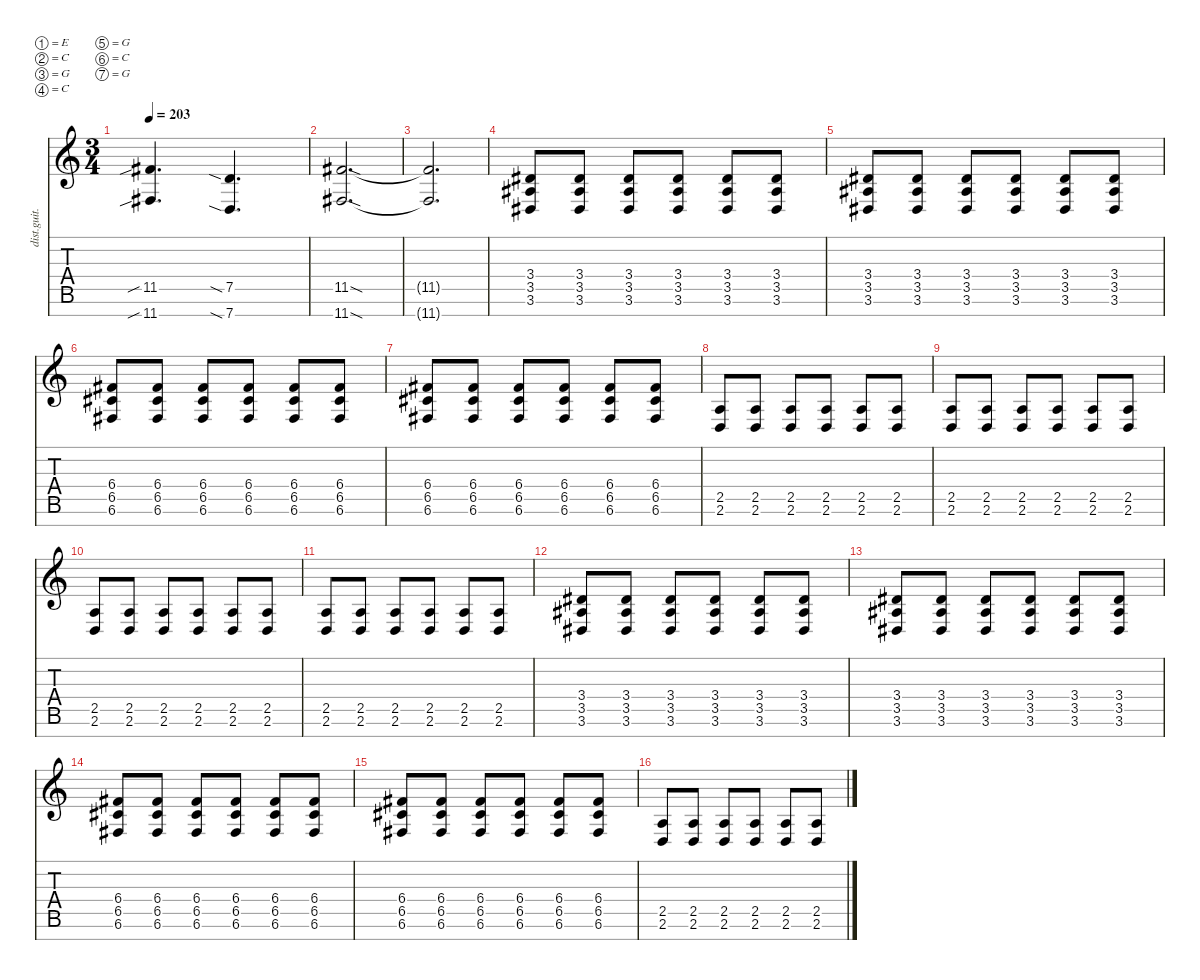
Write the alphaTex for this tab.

\defaultSystemsLayout 4
\hideDynamics
\bracketExtendMode nobrackets
\otherSystemsTrackNameOrientation horizontal
\track ("Guitar 2" "dist.guit.") {instrument distortionguitar}
\staff {score tabs}
\tuning (E4 C4 G3 C3 G2 C2 G1)
\ts (3 4)
\tempo 203
\clef g2
\ks c
(11.5{sib acc #} 11.7{sib acc #}).4{d dy f beam Up} (7.5{sia} 7.7{sia}).4{d beam Up} |
(11.5{sod acc #} 11.7{sod acc #}).2{d beam Up} |
(11.5{t acc #} 11.7{t acc #}).2{d beam Up} |
(3.4{acc #} 3.5{acc #} 3.6{acc #}).8{beam Up} (3.4{acc #} 3.5{acc #} 3.6{acc #}).8{beam Up} (3.4{acc #} 3.5{acc #} 3.6{acc #}).8{beam Up} (3.4{acc #} 3.5{acc #} 3.6{acc #}).8{beam Up} (3.4{acc #} 3.5{acc #} 3.6{acc #}).8{beam Up} (3.4{acc #} 3.5{acc #} 3.6{acc #}).8{beam Up} |
(3.4{acc #} 3.5{acc #} 3.6{acc #}).8{beam Up} (3.4{acc #} 3.5{acc #} 3.6{acc #}).8{beam Up} (3.4{acc #} 3.5{acc #} 3.6{acc #}).8{beam Up} (3.4{acc #} 3.5{acc #} 3.6{acc #}).8{beam Up} (3.4{acc #} 3.5{acc #} 3.6{acc #}).8{beam Up} (3.4{acc #} 3.5{acc #} 3.6{acc #}).8{beam Up} |
(6.4{acc #} 6.5{acc #} 6.6{acc #}).8{beam Up} (6.4{acc #} 6.5{acc #} 6.6{acc #}).8{beam Up} (6.4{acc #} 6.5{acc #} 6.6{acc #}).8{beam Up} (6.4{acc #} 6.5{acc #} 6.6{acc #}).8{beam Up} (6.4{acc #} 6.5{acc #} 6.6{acc #}).8{beam Up} (6.4{acc #} 6.5{acc #} 6.6{acc #}).8{beam Up} |
(6.4{acc #} 6.5{acc #} 6.6{acc #}).8{beam Up} (6.4{acc #} 6.5{acc #} 6.6{acc #}).8{beam Up} (6.4{acc #} 6.5{acc #} 6.6{acc #}).8{beam Up} (6.4{acc #} 6.5{acc #} 6.6{acc #}).8{beam Up} (6.4{acc #} 6.5{acc #} 6.6{acc #}).8{beam Up} (6.4{acc #} 6.5{acc #} 6.6{acc #}).8{beam Up} |
(2.5 2.6).8{beam Up} (2.5 2.6).8{beam Up} (2.5 2.6).8{beam Up} (2.5 2.6).8{beam Up} (2.5 2.6).8{beam Up} (2.5 2.6).8{beam Up} |
(2.5 2.6).8{beam Up} (2.5 2.6).8{beam Up} (2.5 2.6).8{beam Up} (2.5 2.6).8{beam Up} (2.5 2.6).8{beam Up} (2.5 2.6).8{beam Up} |
(2.5 2.6).8{beam Up} (2.5 2.6).8{beam Up} (2.5 2.6).8{beam Up} (2.5 2.6).8{beam Up} (2.5 2.6).8{beam Up} (2.5 2.6).8{beam Up} |
(2.5 2.6).8{beam Up} (2.5 2.6).8{beam Up} (2.5 2.6).8{beam Up} (2.5 2.6).8{beam Up} (2.5 2.6).8{beam Up} (2.5 2.6).8{beam Up} |
(3.4{acc #} 3.5{acc #} 3.6{acc #}).8{beam Up} (3.4{acc #} 3.5{acc #} 3.6{acc #}).8{beam Up} (3.4{acc #} 3.5{acc #} 3.6{acc #}).8{beam Up} (3.4{acc #} 3.5{acc #} 3.6{acc #}).8{beam Up} (3.4{acc #} 3.5{acc #} 3.6{acc #}).8{beam Up} (3.4{acc #} 3.5{acc #} 3.6{acc #}).8{beam Up} |
(3.4{acc #} 3.5{acc #} 3.6{acc #}).8{beam Up} (3.4{acc #} 3.5{acc #} 3.6{acc #}).8{beam Up} (3.4{acc #} 3.5{acc #} 3.6{acc #}).8{beam Up} (3.4{acc #} 3.5{acc #} 3.6{acc #}).8{beam Up} (3.4{acc #} 3.5{acc #} 3.6{acc #}).8{beam Up} (3.4{acc #} 3.5{acc #} 3.6{acc #}).8{beam Up} |
(6.4{acc #} 6.5{acc #} 6.6{acc #}).8{beam Up} (6.4{acc #} 6.5{acc #} 6.6{acc #}).8{beam Up} (6.4{acc #} 6.5{acc #} 6.6{acc #}).8{beam Up} (6.4{acc #} 6.5{acc #} 6.6{acc #}).8{beam Up} (6.4{acc #} 6.5{acc #} 6.6{acc #}).8{beam Up} (6.4{acc #} 6.5{acc #} 6.6{acc #}).8{beam Up} |
(6.4{acc #} 6.5{acc #} 6.6{acc #}).8{beam Up} (6.4{acc #} 6.5{acc #} 6.6{acc #}).8{beam Up} (6.4{acc #} 6.5{acc #} 6.6{acc #}).8{beam Up} (6.4{acc #} 6.5{acc #} 6.6{acc #}).8{beam Up} (6.4{acc #} 6.5{acc #} 6.6{acc #}).8{beam Up} (6.4{acc #} 6.5{acc #} 6.6{acc #}).8{beam Up} |
(2.5 2.6).8{beam Up} (2.5 2.6).8{beam Up} (2.5 2.6).8{beam Up} (2.5 2.6).8{beam Up} (2.5 2.6).8{beam Up} (2.5 2.6).8{beam Up}
